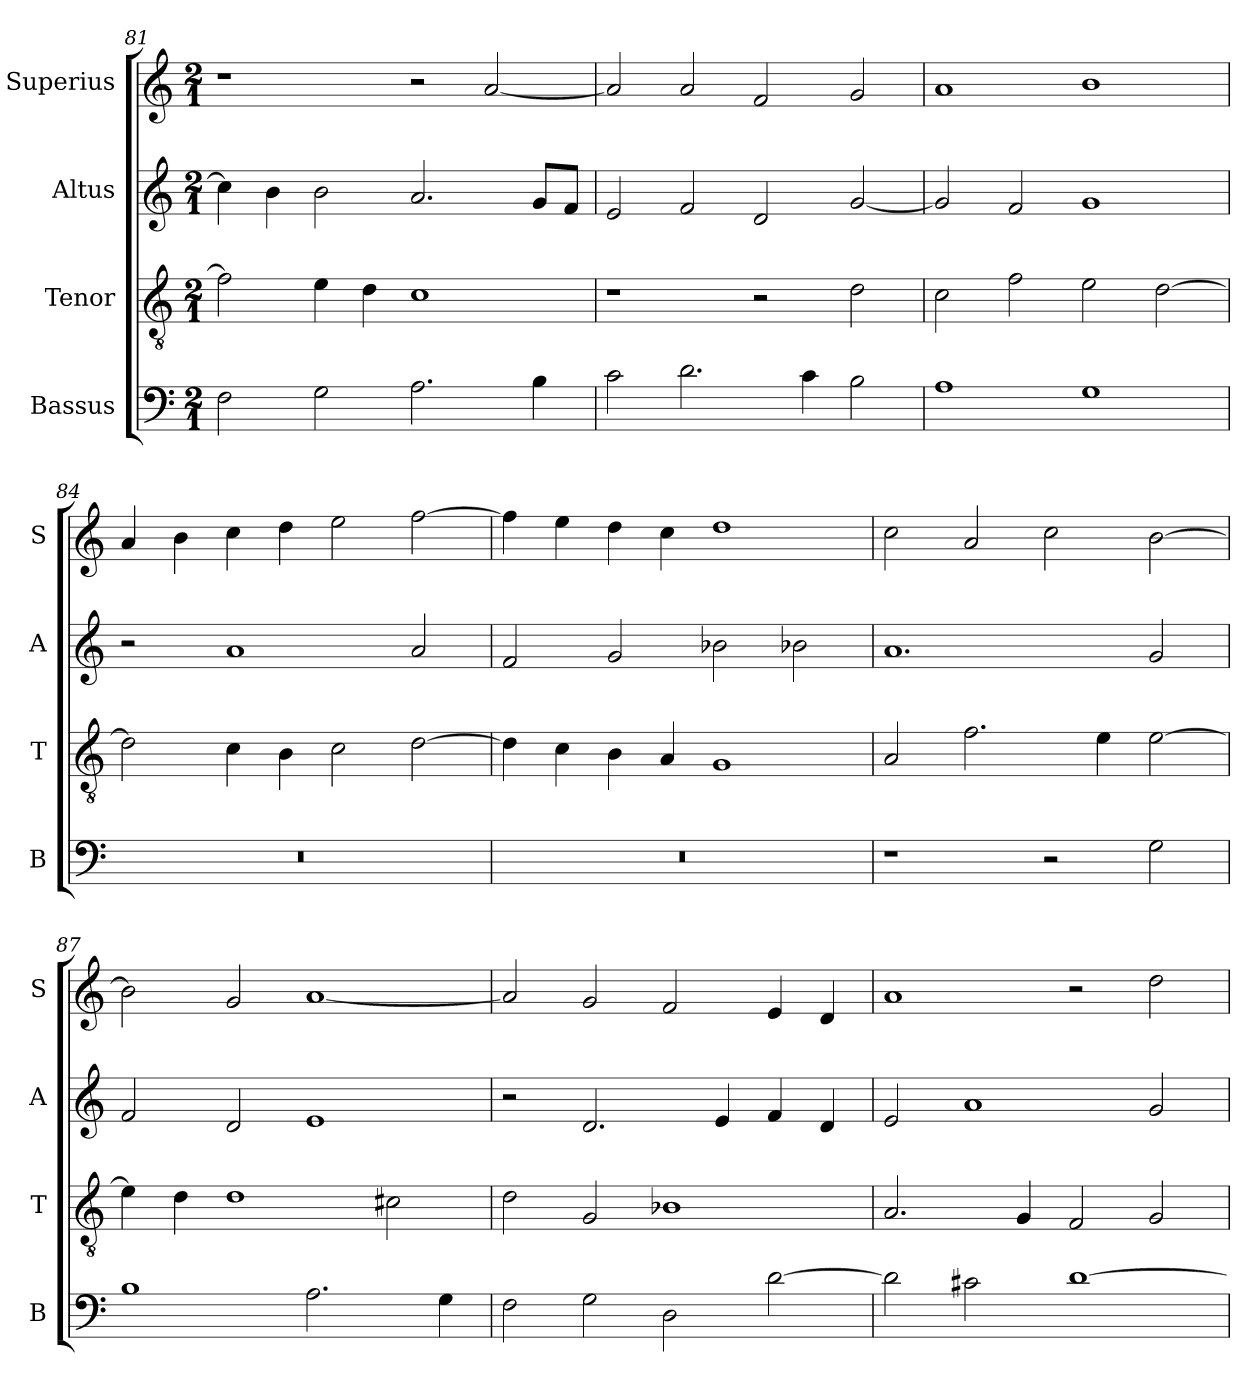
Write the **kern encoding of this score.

**kern	**kern	**kern	**kern
*part4	*part3	*part2	*part1
*staff4	*staff3	*staff2	*staff1
*I"Bassus	*I"Tenor	*I"Altus	*I"Superius
*I'B	*I'T	*I'A	*I'S
*clefF4	*clefGv2	*clefG2	*clefG2
*k[]	*k[]	*k[]	*k[]
*C:	*C:	*C:	*C:
*M2/1	*M2/1	*M2/1	*M2/1
=81	=81	=81	=81
2F	2f]	4cc]	1r
.	.	4b	.
2G	4e	2b	.
.	4d	.	.
2.A	1c	2.a	2r
.	.	.	[2a
4B	.	8gL	.
.	.	8fJ	.
=82	=82	=82	=82
2c	1r	2e	2a]
2.d	.	2f	2a
.	2r	2d	2f
4c	.	.	.
2B	2d	[2g	2g
=83	=83	=83	=83
1A	2c	2g]	1a
.	2f	2f	.
1G	2e	1g	1b
.	[2d	.	.
=84	=84	=84	=84
0r	2d]	2r	4a
.	.	.	4b
.	4c	1a	4cc
.	4B	.	4dd
.	2c	.	2ee
.	[2d	2a	[2ff
=85	=85	=85	=85
0r	4d]	2f	4ff]
.	4c	.	4ee
.	4B	2g	4dd
.	4A	.	4cc
.	1G	2b-X	1dd
.	.	2b-X	.
=86	=86	=86	=86
1r	2A	1.a	2cc
.	2.f	.	2a
2r	.	.	2cc
.	4e	.	.
2G	[2e	2g	[2b
=87	=87	=87	=87
1B	4e]	2f	2b]
.	4d	.	.
.	1d	2d	2g
2.A	.	1e	[1a
.	2c#X	.	.
4G	.	.	.
=88	=88	=88	=88
2F	2d	2r	2a]
2G	2G	2.d	2g
2D	1B-X	.	2f
.	.	4e	.
[2d	.	4f	4e
.	.	4d	4d
=89	=89	=89	=89
2d]	2.A	2e	1a
2c#X	.	1a	.
.	4G	.	.
[1d	2F	.	2r
.	2G	2g	2dd
=	=	=	=
*-	*-	*-	*-
